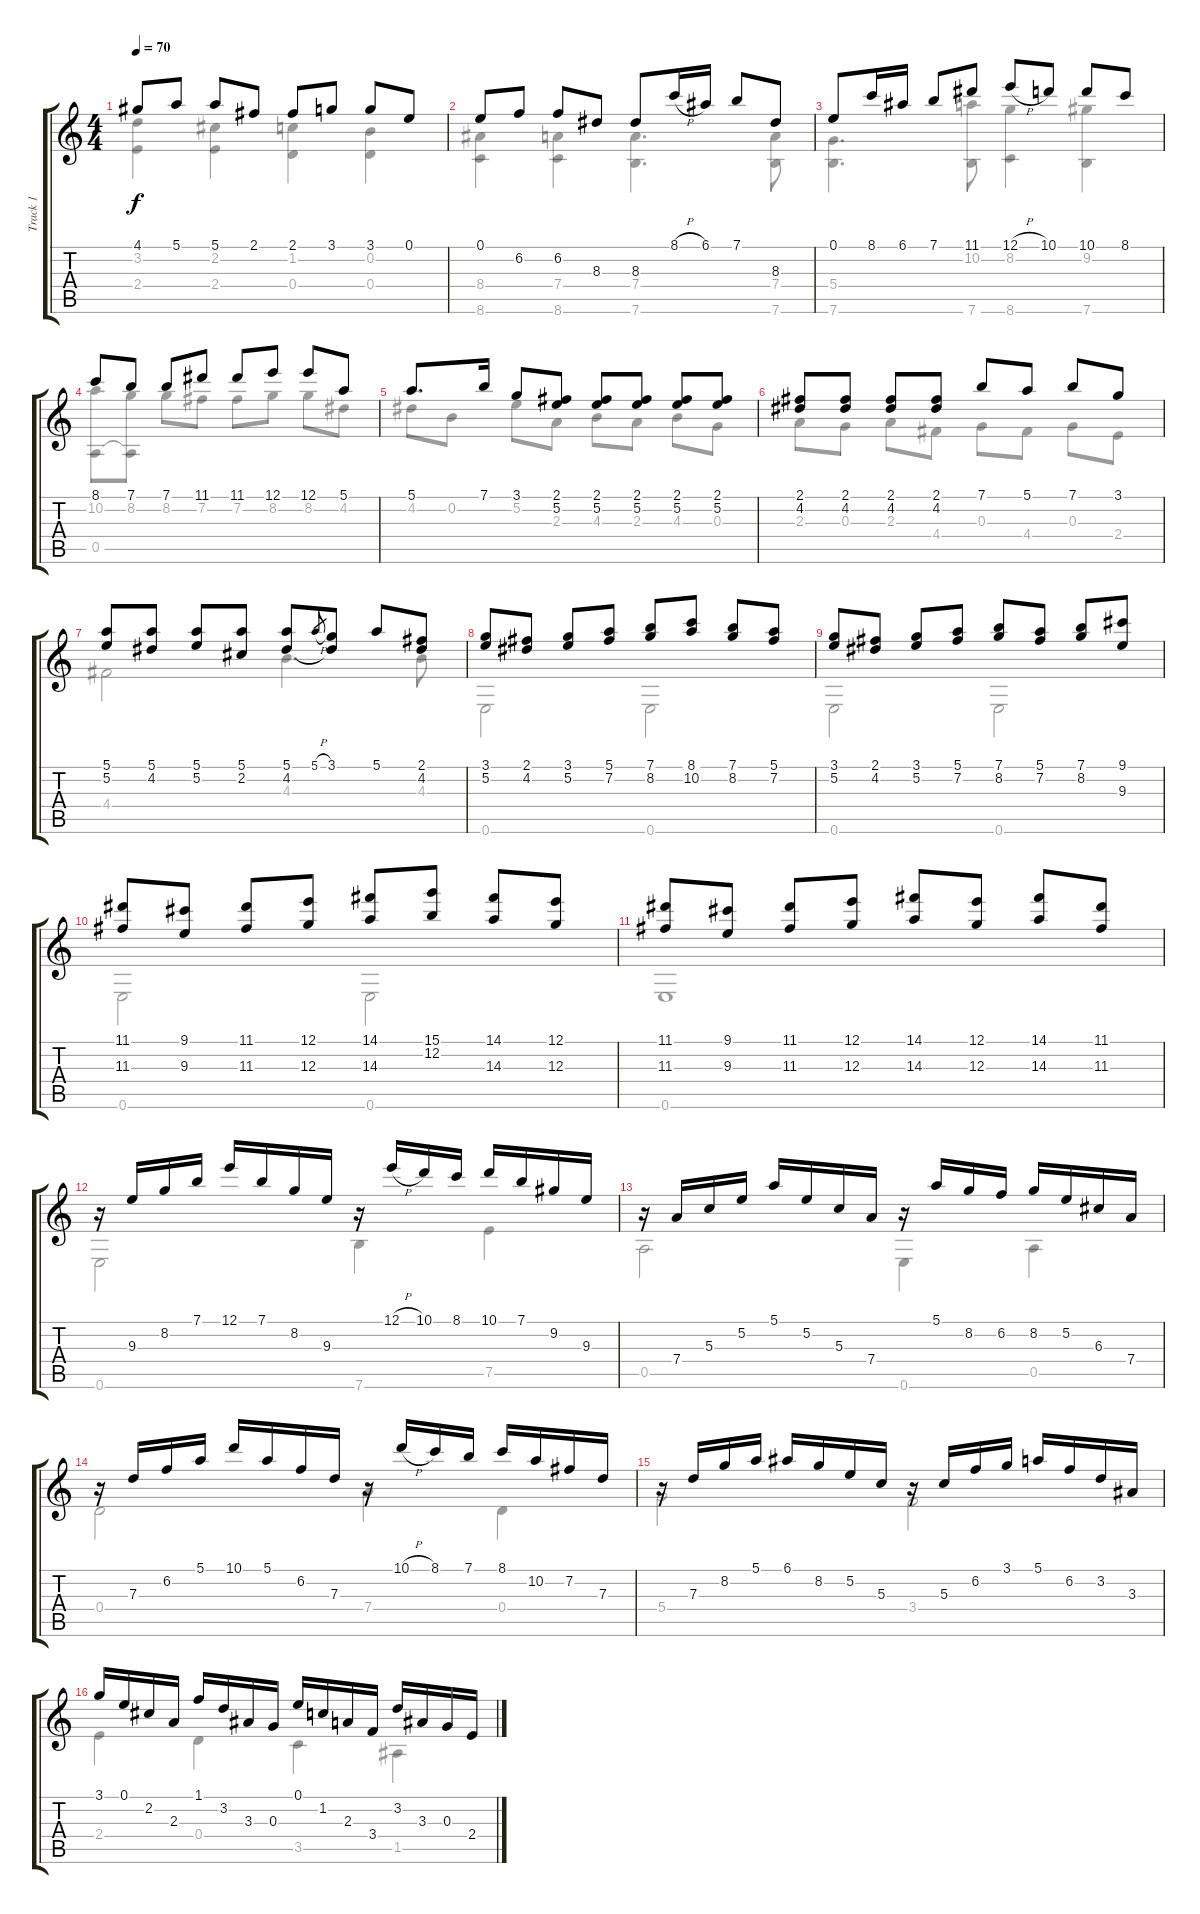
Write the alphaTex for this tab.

\track ("Track 1" "Track 1") {instrument acousticguitarnylon}
\staff {score tabs}
\tuning (E4 B3 G3 D3 A2 E2) {hide}
\voice
\ts (4 4)
\tempo 70
\clef g2
\ks c
4.1.8{dy f} 5.1.8 5.1.8 2.1.8 2.1.8 3.1.8 3.1.8 0.1.8 |
0.1.8 6.2.8 6.2.8 8.3.8 8.3.8 8.1{h}.16 6.1.16 7.1.8 8.3.8 |
0.1.8 8.1.16 6.1.16 7.1.8 11.1.8 12.1{h}.8 10.1.8 10.1.8 8.1.8 |
8.1.8 7.1.8 7.1.8 11.1.8 11.1.8 12.1.8 12.1.8 5.1.8 |
5.1.8{d} 7.1.16 3.1.8 (2.1 5.2).8 (2.1 5.2).8 (2.1 5.2).8 (2.1 5.2).8 (2.1 5.2).8 |
(2.1 4.2).8 (2.1 4.2).8 (2.1 4.2).8 (2.1 4.2).8 7.1.8 5.1.8 7.1.8 3.1.8 |
(5.1 5.2).8 (5.1 4.2).8 (5.1 5.2).8 (5.1 2.2).8 (5.1 4.2).8 5.1{h}.8{gr} (3.1 4.2{t}).8 5.1.8 (2.1 4.2).8 |
(3.1 5.2).8 (2.1 4.2).8 (3.1 5.2).8 (5.1 7.2).8 (7.1 8.2).8 (8.1 10.2).8 (7.1 8.2).8 (5.1 7.2).8 |
(3.1 5.2).8 (2.1 4.2).8 (3.1 5.2).8 (5.1 7.2).8 (7.1 8.2).8 (5.1 7.2).8 (7.1 8.2).8 (9.1 9.3).8 |
(11.1 11.3).8 (9.1 9.3).8 (11.1 11.3).8 (12.1 12.3).8 (14.1 14.3).8 (15.1 12.2).8 (14.1 14.3).8 (12.1 12.3).8 |
(11.1 11.3).8 (9.1 9.3).8 (11.1 11.3).8 (12.1 12.3).8 (14.1 14.3).8 (12.1 12.3).8 (14.1 14.3).8 (11.1 11.3).8 |
r.16 9.3.16 8.2.16 7.1.16 12.1.16 7.1.16 8.2.16 9.3.16 r.16 12.1{h}.16 10.1.16 8.1.16 10.1.16 7.1.16 9.2.16 9.3.16 |
r.16 7.4.16 5.3.16 5.2.16 5.1.16 5.2.16 5.3.16 7.4.16 r.16 5.1.16 8.2.16 6.2.16 8.2.16 5.2.16 6.3.16 7.4.16 |
r.16 7.3.16 6.2.16 5.1.16 10.1.16 5.1.16 6.2.16 7.3.16 r.16 10.1{h}.16 8.1.16 7.1.16 8.1.16 10.2.16 7.2.16 7.3.16 |
r.16 7.3.16 8.2.16 5.1.16 6.1.16 8.2.16 5.2.16 5.3.16 r.16 5.3.16 6.2.16 3.1.16 5.1.16 6.2.16 3.2.16 3.3.16 |
3.1.16 0.1.16 2.2.16 2.3.16 1.1.16 3.2.16 3.3.16 0.3.16 0.1.16 1.2.16 2.3.16 3.4.16 3.2.16 3.3.16 0.3.16 2.4.16
\voice
\clef g2
\ottava regular
\simile none
\ks c
(3.2 2.4).4{dy f} (2.2 2.4).4 (1.2 0.4).4 (0.2 0.4).4 |
(8.4 8.6).4 (7.4 8.6).4 (7.4 7.6).4{d} (7.4 7.6).8 |
(5.4 7.6).4{d} (10.2 7.6).8 (8.2 8.6).4 (9.2 7.6).4 |
(10.2 0.5).8 (8.2 0.5{t}).8 8.2.8 7.2.8 7.2.8 8.2.8 8.2.8 4.2.8 |
4.2.8 0.2.8 5.2.8 2.3.8 4.3.8 2.3.8 4.3.8 0.3.8 |
2.3.8 0.3.8 2.3.8 4.4.8 0.3.8 4.4.8 0.3.8 2.4.8 |
4.4.2 4.3.4{d} 4.3.8 |
0.6.2 0.6.2 |
0.6.2 0.6.2 |
0.6.2 0.6.2 |
0.6.1 |
0.6.2 7.6.4 7.5.4 |
0.5.2 0.6.4 0.5.4 |
0.4.2 7.4.4 0.4.4 |
5.4.2 3.4.2 |
2.4.4 0.4.4 3.5.4 1.5.4
